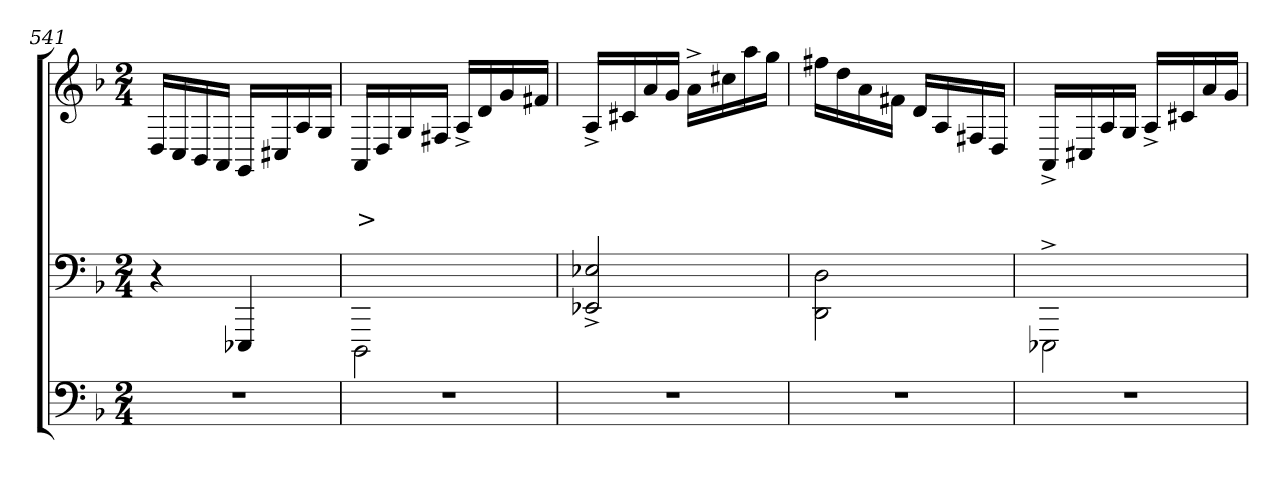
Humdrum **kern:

**kern	**kern	**kern	**text	**text
*part3	*part2	*part1	*part1	*part1
*staff3	*staff2	*staff1	*staff1	*staff1
*clefF4	*clefF4	*clefG2	*	*
*k[b-]	*k[b-]	*k[b-]	*	*
*M2/4	*M2/4	*M2/4	*	*
=541	=541	=541	=541	=541
2r	4r	16DLL	.	.
.	.	16C	.	.
.	.	16BB-	.	.
.	.	16AAJJ	.	.
.	4EEE-X	16GGLL	.	.
.	.	16C#X	.	.
.	.	16A	.	.
.	.	16GJJ	.	.
=542	=542	=542	=542	=542
2r	2DDD\	16AALL	.	>
.	.	16D	.	.
.	.	16G	.	.
.	.	16F#XJJ	.	.
.	.	16A^>LL	.	.
.	.	16d	.	.
.	.	16g	.	.
.	.	16f#JJ	.	.
=543	=543	=543	=543	=543
2r	2E-X^> 2EE-X^>	16A^>LL	.	.
.	.	16c#X	.	.
.	.	16a	.	.
.	.	16gJJ	.	.
.	.	16a^>LL	.	.
.	.	16cc#	.	.
.	.	16aa	.	.
.	.	16ggJJ	.	.
=544	=544	=544	=544	=544
2r	2D\ 2DD\	16ff#XLL	.	.
.	.	16dd	.	.
.	.	16a	.	.
.	.	16f#JJ	.	.
.	.	16dLL	.	.
.	.	16A	.	.
.	.	16F#	.	.
.	.	16DJJ	.	.
=545	=545	=545	=545	=545
2r	2EEE-X^>\	16AA^>LL	.	.
.	.	16C#X	.	.
.	.	16A	.	.
.	.	16GJJ	.	.
.	.	16A^>LL	.	.
.	.	16c#	.	.
.	.	16a	.	.
.	.	16gJJ	.	.
=	=	=	=	=
*-	*-	*-	*-	*-
